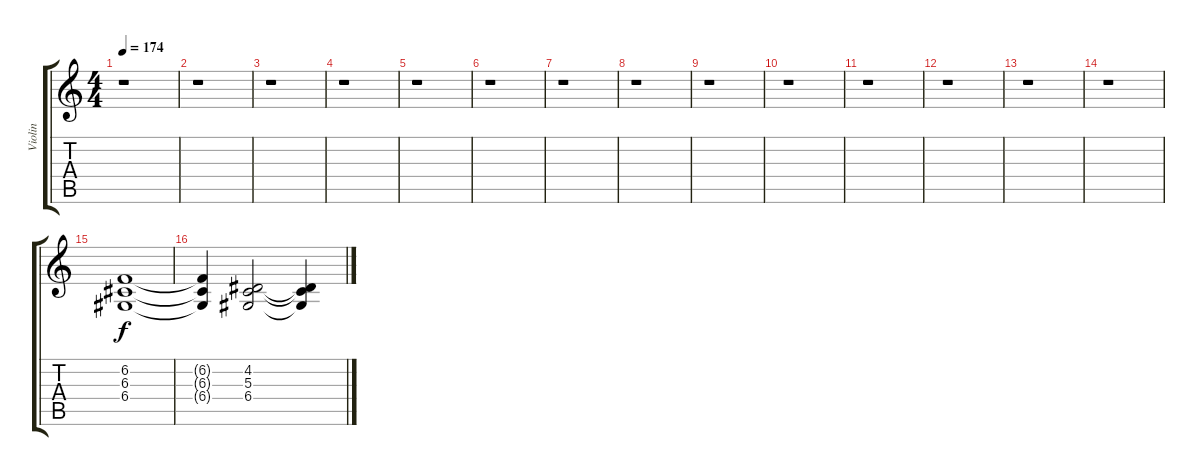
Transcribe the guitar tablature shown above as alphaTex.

\track ("Violin" "Violin") {instrument violin}
\staff {score tabs}
\tuning (E4 B3 G3 D3 A2 E2) {hide}
\ts (4 4)
\tempo 174
\clef g2
\ks c
r.1{dy f} |
r.1 |
r.1 |
r.1 |
r.1 |
r.1 |
r.1 |
r.1 |
r.1 |
r.1 |
r.1 |
r.1 |
r.1 |
r.1 |
(6.2 6.3 6.4).1{volume 14 instrument acousticguitarnylon} |
(6.2{t} 6.3{t} 6.4{t}).4 (4.2 5.3 6.4).2 (4.2{t} 5.3{t} 6.4{t}).4
